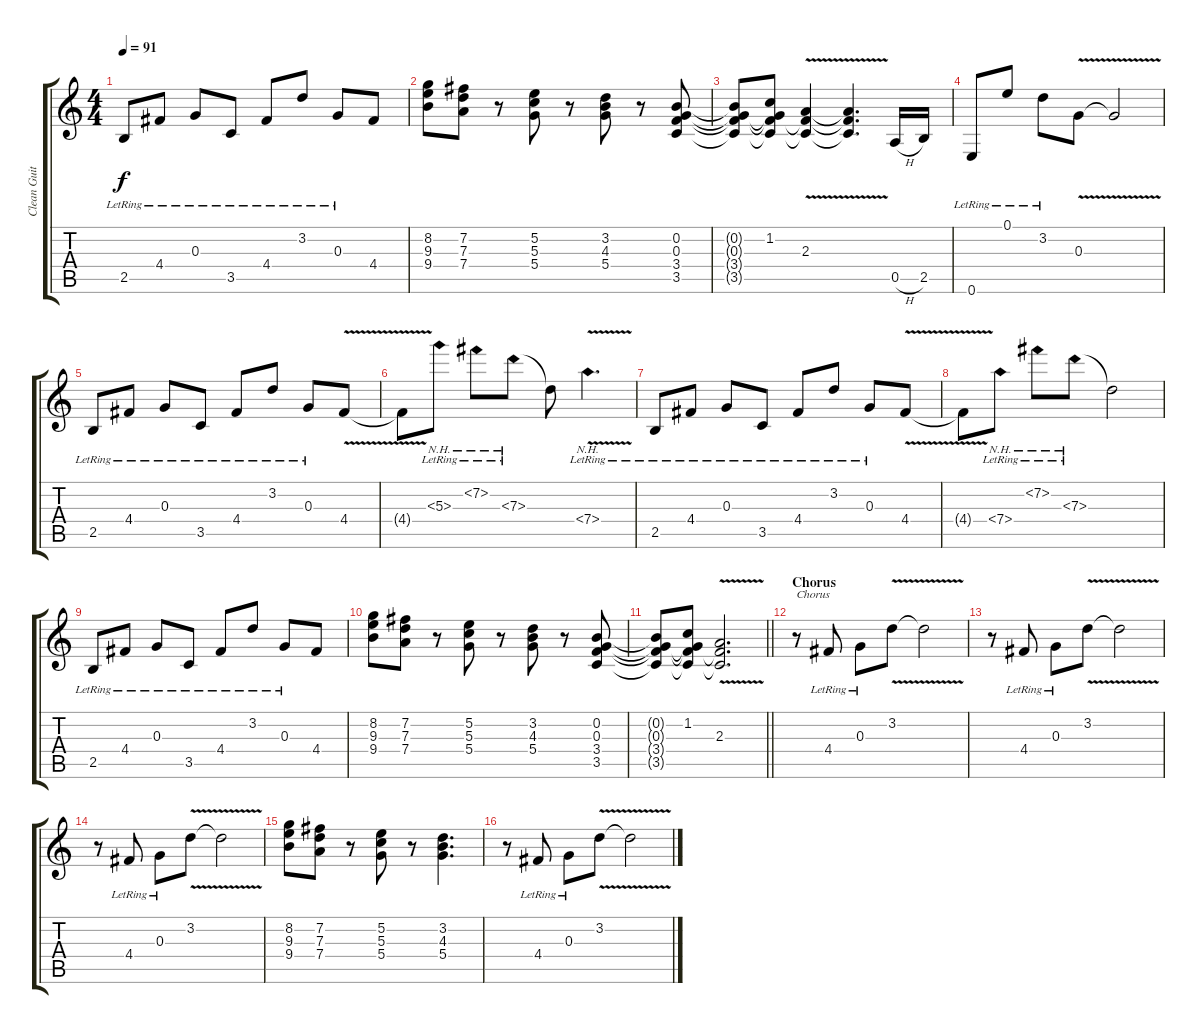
\track ("Clean Guitar" "Clean Guit") {instrument electricguitarclean}
\staff {score tabs}
\tuning (E4 B3 G3 D3 A2 E2) {hide}
\ts (4 4)
\tempo 91
\clef g2
\ks c
2.5{lr}.8{dy f} 4.4{lr}.8 0.3{lr}.8 3.5{lr}.8 4.4{lr}.8 3.2{lr}.8 0.3{lr}.8 4.4.8 |
(8.2 9.3 9.4).8 (7.2 7.3 7.4).8 r.8 (5.2 5.3 5.4).8 r.8 (3.2 4.3 5.4).8 r.8 (0.2 0.3 3.4 3.5).8 |
(0.2{t} 0.3{t} 3.4{t} 3.5{t}).8 (1.2 0.3{t} 3.4{t} 3.5{t}).8 (2.3{v} 3.4{t} 3.5{t}).4 (2.3{t} 3.4{t} 3.5{t}).4{d} 0.5{h}.16 2.5.16 |
0.6{lr}.8 0.1{lr}.8 3.2{lr}.8 0.3{v}.8 0.3{t}.2 |
2.5{lr}.8 4.4{lr}.8 0.3{lr}.8 3.5{lr}.8 4.4{lr}.8 3.2{lr}.8 0.3{lr}.8 4.4{v}.8 |
4.4{t}.8 5.3{nh lr}.8 7.2{nh lr}.8 7.3{nh lr}.8 7.3{t}.8 7.4{nh v lr}.4{d} |
2.5{lr}.8 4.4{lr}.8 0.3{lr}.8 3.5{lr}.8 4.4{lr}.8 3.2{lr}.8 0.3{lr}.8 4.4{v}.8 |
4.4{t}.8 7.4{nh lr}.8 7.2{nh lr}.8 7.3{nh lr}.8 7.3{t}.2 |
2.5{lr}.8 4.4{lr}.8 0.3{lr}.8 3.5{lr}.8 4.4{lr}.8 3.2{lr}.8 0.3{lr}.8 4.4.8 |
(8.2 9.3 9.4).8 (7.2 7.3 7.4).8 r.8 (5.2 5.3 5.4).8 r.8 (3.2 4.3 5.4).8 r.8 (0.2 0.3 3.4 3.5).8 |
\barLineRight lightlight
(0.2{t} 0.3{t} 3.4{t} 3.5{t}).8 (1.2 0.3{t} 3.4{t} 3.5{t}).8 (2.3{v} 3.4{t} 3.5{t}).2{d} |
\section ("" "Chorus")
r.8{txt "Chorus"} 4.4{lr}.8 0.3{lr}.8 3.2{v}.8 3.2{t}.2 |
r.8 4.4{lr}.8 0.3{lr}.8 3.2{v}.8 3.2{t}.2 |
r.8 4.4{lr}.8 0.3{lr}.8 3.2{v}.8 3.2{t}.2 |
(8.2 9.3 9.4).8 (7.2 7.3 7.4).8 r.8 (5.2 5.3 5.4).8 r.8 (3.2 4.3 5.4).4{d} |
r.8 4.4{lr}.8 0.3{lr}.8 3.2{v}.8 3.2{t}.2
